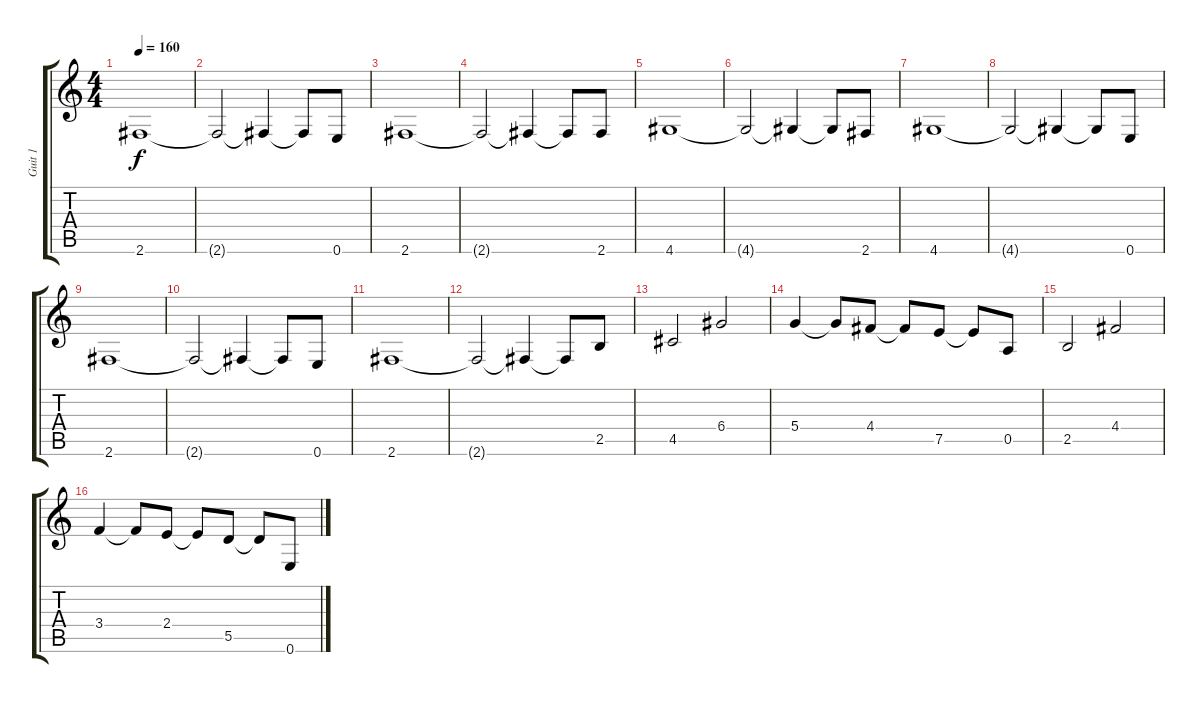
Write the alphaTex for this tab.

\track ("Guit 1" "Guit 1") {instrument overdrivenguitar}
\staff {score tabs}
\tuning (E4 B3 G3 D3 A2 E2) {hide}
\ts (4 4)
\tempo 160
\clef g2
\ks c
2.6.1{dy f} |
2.6{t}.2 2.6{t}.4 2.6{t}.8 0.6.8 |
2.6.1 |
2.6{t}.2 2.6{t}.4 2.6{t}.8 2.6.8 |
4.6.1 |
4.6{t}.2 4.6{t}.4 4.6{t}.8 2.6.8 |
4.6.1 |
4.6{t}.2 4.6{t}.4 4.6{t}.8 0.6.8 |
2.6.1 |
2.6{t}.2 2.6{t}.4 2.6{t}.8 0.6.8 |
2.6.1 |
2.6{t}.2 2.6{t}.4 2.6{t}.8 2.5.8 |
4.5.2 6.4.2 |
5.4.4 5.4{t}.8 4.4.8 4.4{t}.8 7.5.8 7.5{t}.8 0.5.8 |
2.5.2 4.4.2 |
3.4.4 3.4{t}.8 2.4.8 2.4{t}.8 5.5.8 5.5{t}.8 0.6.8
